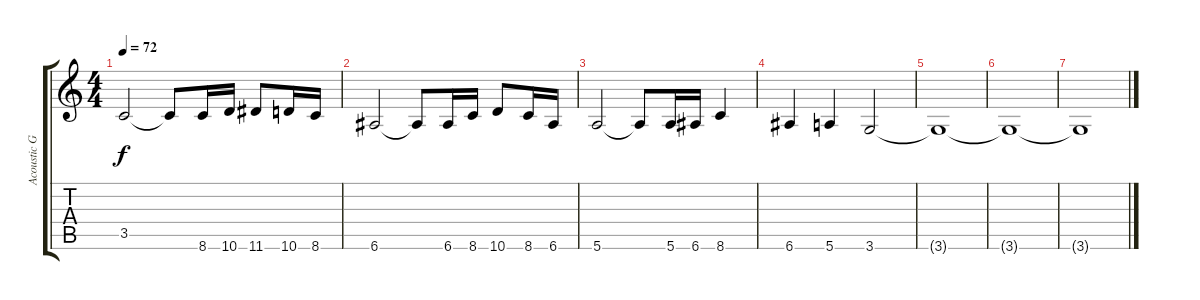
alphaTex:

\track ("Acoustic Gtr." "Acoustic G") {instrument acousticguitarnylon}
\staff {score tabs}
\tuning (E4 B3 G3 D3 A2 E2) {hide}
\ts (4 4)
\tempo 72
\clef g2
\ks c
3.5.2{dy f} 3.5{t}.8 8.6.16 10.6.16 11.6.8 10.6.16 8.6.16 |
6.6.2 6.6{t}.8 6.6.16 8.6.16 10.6.8 8.6.16 6.6.16 |
5.6.2 5.6{t}.8 5.6.16 6.6.16 8.6.4 |
6.6.4 5.6.4 3.6.2 |
3.6{t}.1 |
3.6{t}.1 |
3.6{t}.1
